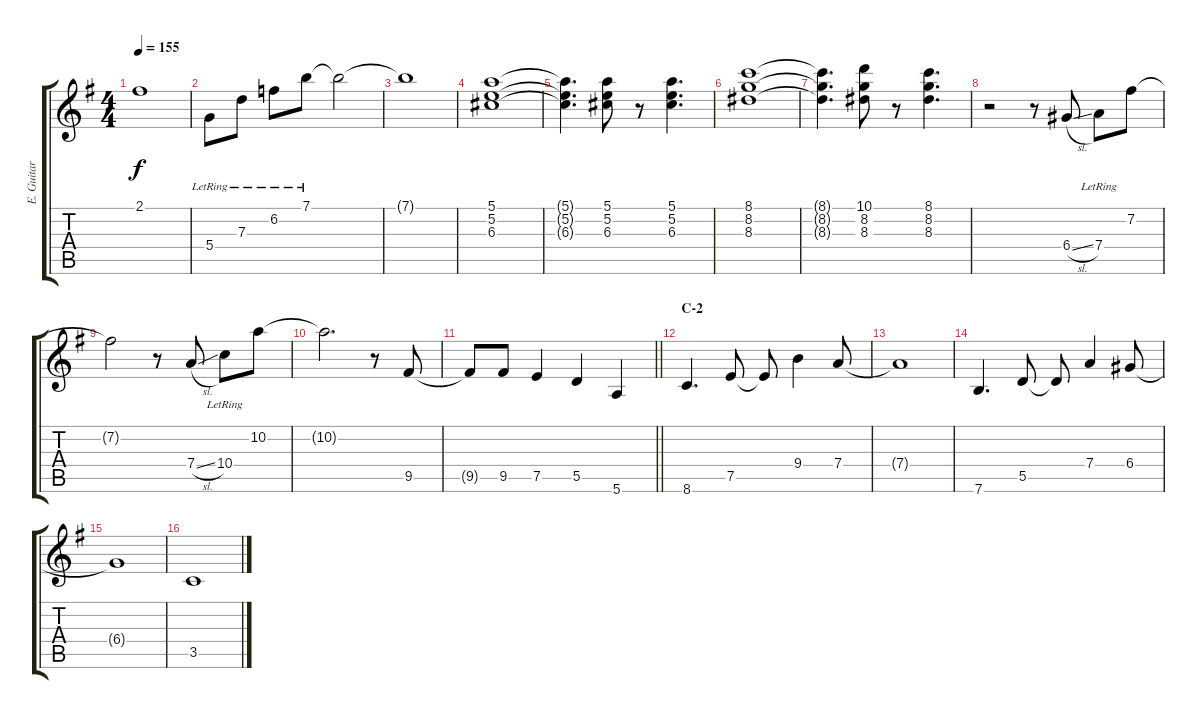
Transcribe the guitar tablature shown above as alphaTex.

\track ("E. Guitar" "E. Guitar") {instrument electricguitarclean}
\staff {score tabs}
\tuning (E4 B3 G3 D3 A2 E2) {hide}
\ts (4 4)
\tempo 155
\clef g2
\ks g
2.1{t}.1{dy f} |
5.4{lr}.8 7.3{lr}.8 6.2{lr}.8 7.1{lr}.8 7.1{t}.2 |
7.1{t}.1 |
(5.1 5.2 6.3).1 |
(5.1{t} 5.2{t} 6.3{t}).4{d} (5.1 5.2 6.3).8 r.8 (5.1 5.2 6.3).4{d} |
(8.1 8.2 8.3).1 |
(8.1{t} 8.2{t} 8.3{t}).4{d} (10.1 8.2 8.3).8 r.8 (8.1 8.2 8.3).4{d} |
r.2 r.8 6.4{sl}.8 7.4{lr}.8 7.2.8 |
7.2{t}.2 r.8 7.4{sl}.8 10.4{lr}.8 10.2.8 |
10.2{t}.2{d} r.8 9.5.8 |
\barLineRight lightlight
9.5{t}.8 9.5.8 7.5.4 5.5.4 5.6.4 |
\section ("" "C-2")
8.6.4{d} 7.5.8 7.5{t}.8 9.4.4 7.4.8 |
7.4{t}.1 |
7.6.4{d} 5.5.8 5.5{t}.8 7.4.4 6.4.8 |
6.4{t}.1 |
3.5.1
